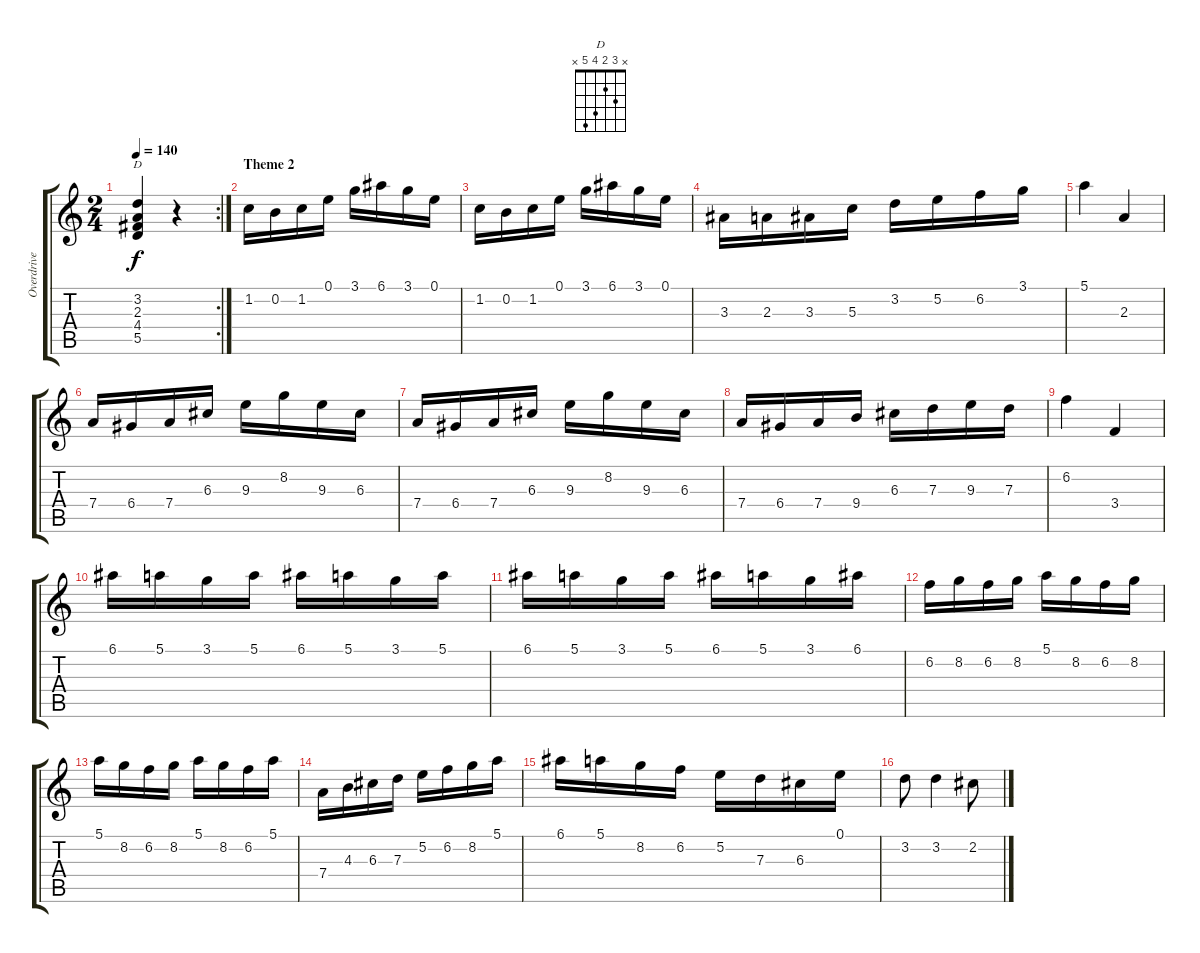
\track ("Overdrive" "Overdrive") {instrument overdrivenguitar}
\staff {score tabs}
\tuning (E4 B3 G3 D3 A2 E2) {hide}
\chord ("D" x 3 2 4 5 x)
\rc 2
\ts (2 4)
\tempo 140
\clef g2
\ks c
(3.2 2.3 4.4 5.5).4{ch "D" dy f} r.4 |
\section ("" "Theme 2")
1.2.16 0.2.16 1.2.16 0.1.16 3.1.16 6.1.16 3.1.16 0.1.16 |
1.2.16 0.2.16 1.2.16 0.1.16 3.1.16 6.1.16 3.1.16 0.1.16 |
3.3.16 2.3.16 3.3.16 5.3.16 3.2.16 5.2.16 6.2.16 3.1.16 |
5.1.4 2.3.4 |
7.4.16 6.4.16 7.4.16 6.3.16 9.3.16 8.2.16 9.3.16 6.3.16 |
7.4.16 6.4.16 7.4.16 6.3.16 9.3.16 8.2.16 9.3.16 6.3.16 |
7.4.16 6.4.16 7.4.16 9.4.16 6.3.16 7.3.16 9.3.16 7.3.16 |
6.2.4 3.4.4 |
6.1.16 5.1.16 3.1.16 5.1.16 6.1.16 5.1.16 3.1.16 5.1.16 |
6.1.16 5.1.16 3.1.16 5.1.16 6.1.16 5.1.16 3.1.16 6.1.16 |
6.2.16 8.2.16 6.2.16 8.2.16 5.1.16 8.2.16 6.2.16 8.2.16 |
5.1.16 8.2.16 6.2.16 8.2.16 5.1.16 8.2.16 6.2.16 5.1.16 |
7.4.16 4.3.16 6.3.16 7.3.16 5.2.16 6.2.16 8.2.16 5.1.16 |
6.1.16 5.1.16 8.2.16 6.2.16 5.2.16 7.3.16 6.3.16 0.1.16 |
3.2.8 3.2.4 2.2.8
